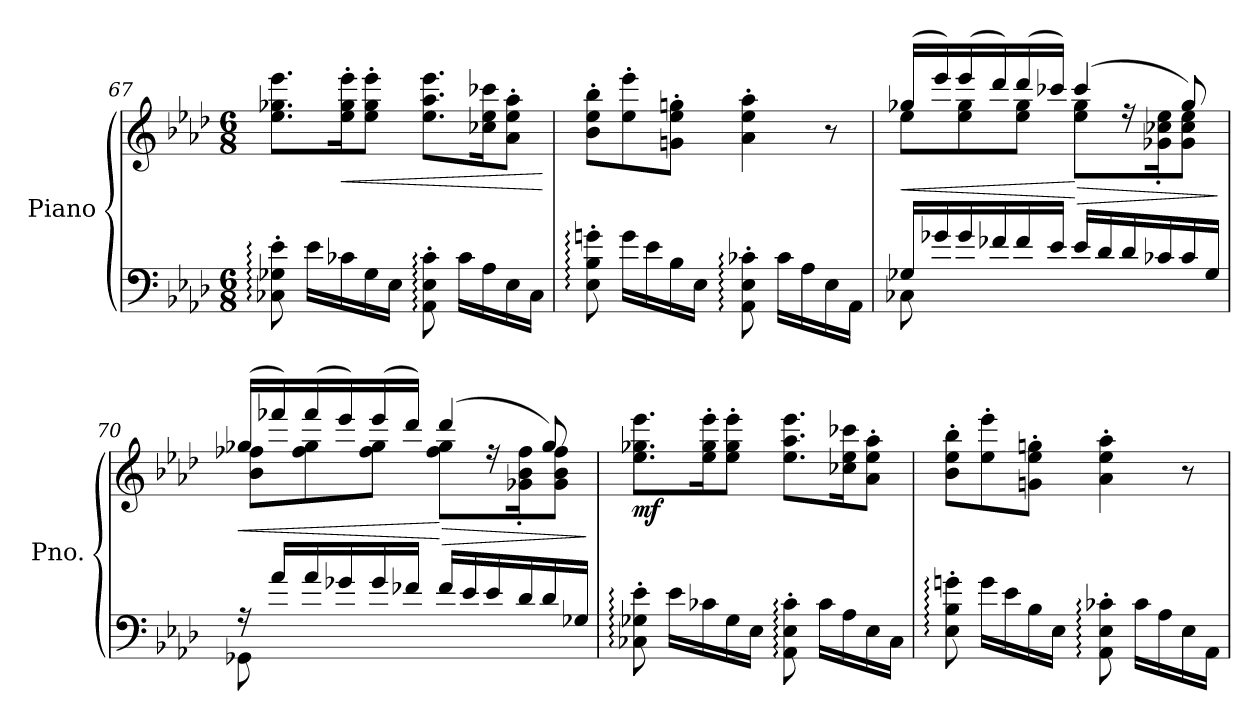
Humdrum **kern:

**kern	**kern	**dynam
*part1	*part1	*part1
*staff2	*staff1	*staff1/2
*I"Piano	*	*
*I'Pno.	*	*
!!LO:LB:g=z
*clefF4	*clefG2	*
*k[b-e-a-d-]	*k[b-e-a-d-]	*
*M6/8	*M6/8	*
*MM70	*MM70	*
=67	=67	=67
8C-X\:' 8G-X\:' 8e-\:'	8.ee-\ 8.gg-X\ 8.eee-\L	.
16e-\LL	.	.
!	!	!LO:HP:b
16c-X\	16ee-\' 16gg-\' 16eee-\'K	<
16G-\	8ee-\' 8gg-\' 8eee-\'J	.
16E-\JJ	.	.
*	*MM70	*
8AA-\:' 8E-\:' 8c-\:'	8.ee-\ 8.aa-\ 8.eee-\L	.
16c-\LL	.	.
*	*MM80	*
16A-\	16cc-X\ 16ee-\ 16ccc-X\K	.
16E-\	8a-\' 8ee-\' 8aa-\'J	.
16C-\JJ	.	.
.	.	[
=68	=68	=68
8E-\:' 8B-\:' 8gn\:'	8b-\' 8ee-\' 8bb-\'L	.
16g\LL	8ee-\' 8eee-\'	.
16e-\	.	.
16B-\	8gn\' 8ee-\' 8ggn\'J	.
16E-\JJ	.	.
8AA-\:' 8E-\:' 8c-X\:'	4a-\' 4ee-\' 4aa-\'	.
16c-\LL	.	.
16A-\	.	.
*	*MM65	*
16E-\	8r	.
16AA-\JJ	.	.
=69	=69	=69
*^	*	*
!	!	!	!LO:HP:b
*	*	*^	*
16G-X/LL	8C-X\	(>16gg-X/LL	8ee-\L	<
*	*	*MM80	*	*
16g-X/	.	16eee-/)	.	.
16g-/	4ryy	(>16eee-/	8ee-\ 8gg-\	.
16f-X/	.	16ddd-/)	.	.
16f-/	.	(>16ddd-/	8ee-\ 8gg-\J	.
16e-/JJ	.	16ccc-X/JJ)	.	.
*	*	*MM70	*	*
!	!	!	!	!LO:HP:n=1:b
16e-/LL	8ryy	(4ccc-/	8ee-\ 8gg-\L	[ >
16d-/	.	.	.	.
16d-/	4ryy	.	16rff	.
*	*	*MM80	*	*
16c-X/	.	.	16g-X\' 16cc-X\' 16ee-\'K	.
16c-/	.	8gg-/)	8g-\ 8cc-\ 8ee-\J	.
16G-/JJ	.	.	.	.
*v	*v	*	*	*
*	*v	*v	*
.	.	]
!!LO:PB:g=z
=70	=70	=70
*^	*	*
!	!	!	!LO:HP:b
*	*	*^	*
16rA	8GG-X\	(>16gg-X/LL	8b-\ 8ff-X\L	<
16a-/LL	.	16fff-X/)	.	.
16a-/	4ryy	(>16fff-/	8ff-\ 8gg-\	.
16g-X/	.	16eee-/)	.	.
16g-/	.	(>16eee-/	8ff-\ 8gg-\J	.
16f-X/JJ	.	16ddd-/JJ)	.	.
*	*	*MM70	*	*
!	!	!	!	!LO:HP:n=1:b
16f-/LL	8ryy	(4ddd-/	8ff-\ 8gg-\L	[ >
16e-/	.	.	.	.
16e-/	4ryy	.	16rff	.
*	*	*MM80	*	*
16d-/	.	.	16g-X\' 16b-\' 16ff-\'K	.
16d-/	.	8gg-/)	8g-\ 8b-\ 8ff-\J	.
16G-X/JJ	.	.	.	.
*v	*v	*	*	*
*	*v	*v	*
.	.	]
=71	=71	=71
*	*MM70	*
!	!	!LO:DY:b
8C-X\:' 8G-X\:' 8e-\:'	8.ee-\ 8.gg-X\ 8.eee-\L	mf
16e-\LL	.	.
*	*MM80	*
16c-X\	16ee-\' 16gg-\' 16eee-\'K	.
16G-\	8ee-\' 8gg-\' 8eee-\'J	.
16E-\JJ	.	.
*	*MM70	*
8AA-\:' 8E-\:' 8c-\:'	8.ee-\ 8.aa-\ 8.eee-\L	.
16c-\LL	.	.
*	*MM80	*
16A-\	16cc-X\ 16ee-\ 16ccc-X\K	.
16E-\	8a-\' 8ee-\' 8aa-\'J	.
16C-\JJ	.	.
=72	=72	=72
8E-\:' 8B-\:' 8gn\:'	8b-\' 8ee-\' 8bb-\'L	.
16g\LL	8ee-\' 8eee-\'	.
16e-\	.	.
16B-\	8gn\' 8ee-\' 8ggn\'J	.
16E-\JJ	.	.
8AA-\:' 8E-\:' 8c-X\:'	4a-\' 4ee-\' 4aa-\'	.
16c-\LL	.	.
16A-\	.	.
*	*MM60	*
16E-\	8r	.
16AA-\JJ	.	.
=	=	=
*-	*-	*-
